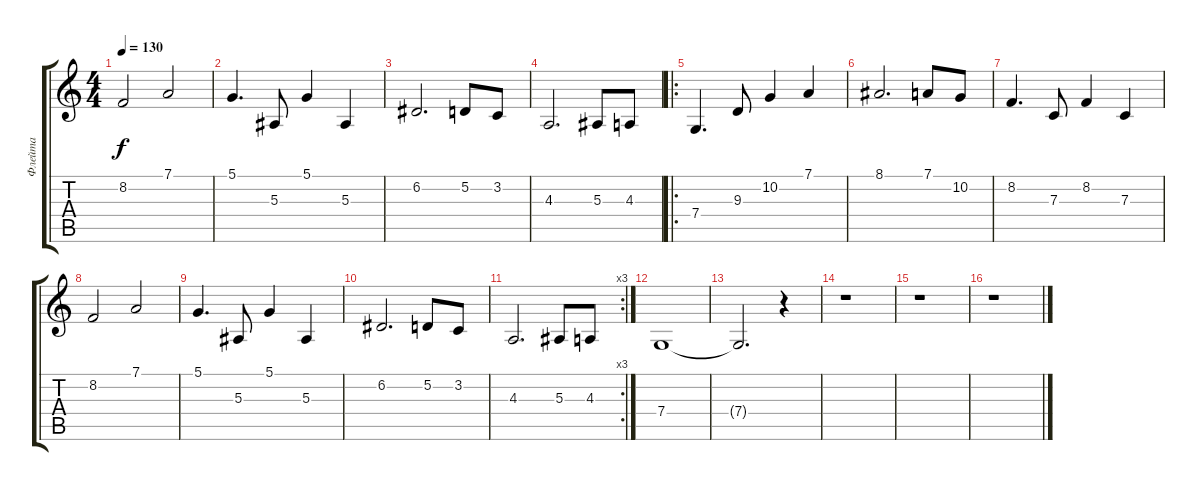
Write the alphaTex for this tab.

\track ("Флейта" "Флейта") {instrument flute}
\staff {score tabs}
\tuning (D4 A3 F3 C3 G2 D2) {hide}
\ts (4 4)
\tempo 130
\clef g2
\ks c
8.2.2{dy f} 7.1.2 |
5.1.4{d} 5.3.8 5.1.4 5.3.4 |
6.2.2{d} 5.2.8 3.2.8 |
4.3.2{d} 5.3.8 4.3.8 |
\ro
7.4.4{d} 9.3.8 10.2.4 7.1.4 |
8.1.2{d} 7.1.8 10.2.8 |
8.2.4{d} 7.3.8 8.2.4 7.3.4 |
8.2.2 7.1.2 |
5.1.4{d} 5.3.8 5.1.4 5.3.4 |
6.2.2{d} 5.2.8 3.2.8 |
\rc 3
4.3.2{d} 5.3.8 4.3.8 |
7.4.1 |
7.4{t}.2{d} r.4 |
r.1 |
r.1 |
r.1
